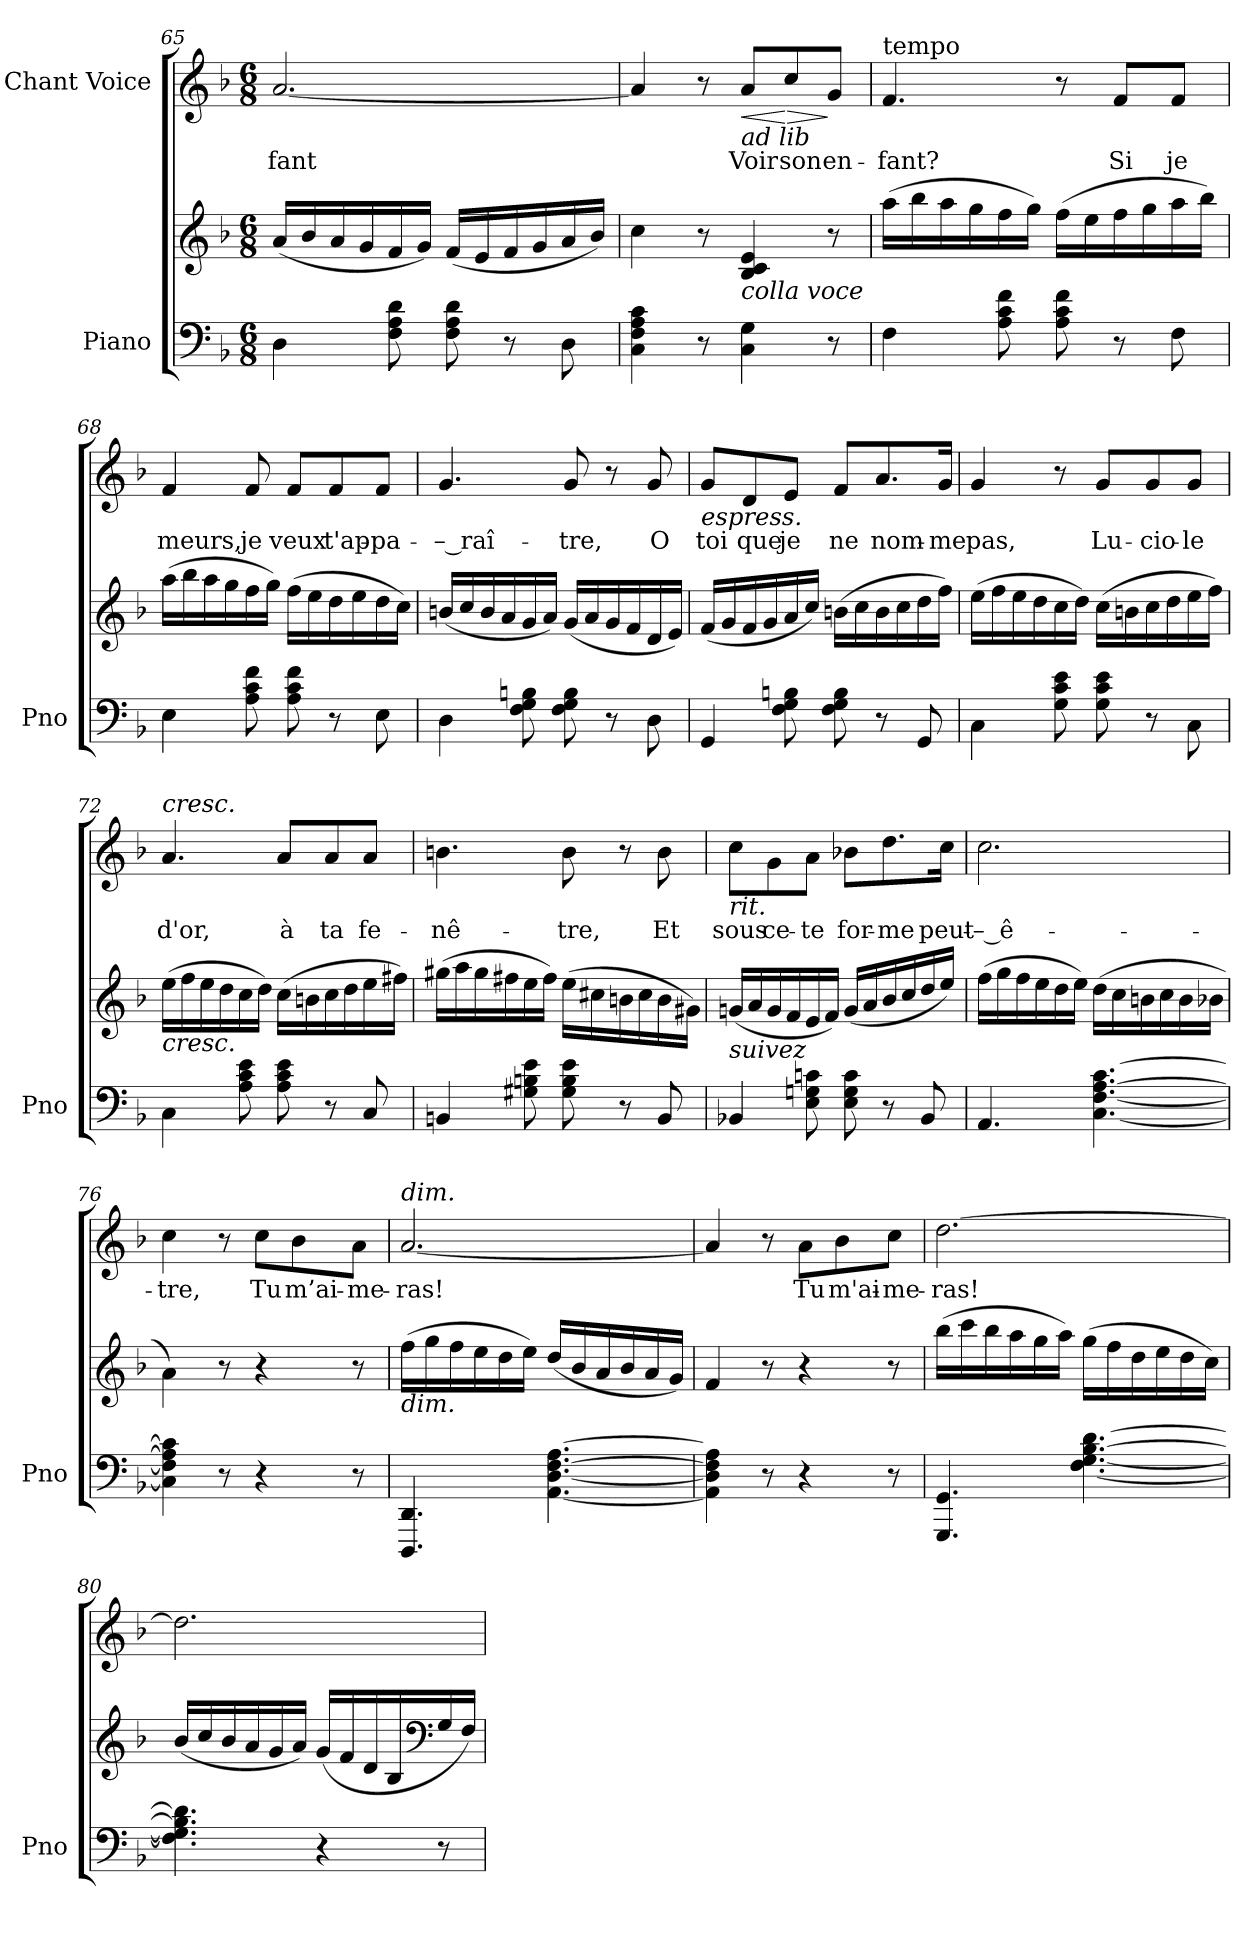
**kern	**kern	**kern	**text	**dynam
*part2	*part2	*part1	*part1	*part1
*staff3	*staff2	*staff1	*staff1	*staff1
*I"Piano	*	*I"Chant Voice	*	*
*I'Pno	*	*	*	*
*clefF4	*clefG2	*clefG2	*	*
*k[b-]	*k[b-]	*k[b-]	*	*
*M6/8	*M6/8	*M6/8	*	*
=65	=65	=65	=65	=65
!	!	!	!LO:LY:b	!
4D\	(16a/LL	[>2.a/	-fant	.
.	16b-/	.	.	.
.	16a/	.	.	.
.	16g/	.	.	.
8F\ 8A\ 8d\	16f/	.	.	.
.	16g/JJ)	.	.	.
8F\ 8A\ 8d\	(16f/LL	.	.	.
.	16e/	.	.	.
8r	16f/	.	.	.
.	16g/	.	.	.
8D\	16a/	.	.	.
.	16b-/JJ)	.	.	.
!!LO:PB:g=z
=66	=66	=66	=66	=66
4C\ 4F\ 4A\ 4c\	4cc\	4a/]	.	.
8r	8r	8r	.	.
!	!	!LO:TX:b:i:t=ad lib	!	!
!	!LO:TX:b:i:t=colla voce	!	!	!
!	!	!	!LO:LY:b	!LO:HP:b
4C\ 4G\	4B-/ 4c/ 4e/	8a/L	Voir	<
!	!	!	!LO:LY:b	!LO:HP:n=1:b
.	.	8cc/	son	[ >
!	!	!	!LO:LY:b	!
8r	8r	8g/J	en-	]
=67	=67	=67	=67	=67
!	!	!LO:TX:a:t=tempo	!	!
!	!	!	!LO:LY:b	!
4F\	(16aa\LL	4.f/	-fant?	.
.	16bb-\	.	.	.
.	16aa\	.	.	.
.	16gg\	.	.	.
8A\ 8c\ 8f\	16ff\	.	.	.
.	16gg\JJ)	.	.	.
8A\ 8c\ 8f\	(16ff\LL	8r	.	.
.	16ee\	.	.	.
!	!	!	!LO:LY:b	!
8r	16ff\	8f/L	Si	.
.	16gg\	.	.	.
!	!	!	!LO:LY:b	!
8F\	16aa\	8f/J	je	.
.	16bb-\JJ)	.	.	.
=68	=68	=68	=68	=68
!	!	!	!LO:LY:b	!
4E\	(16aa\LL	4f/	meurs,	.
.	16bb-\	.	.	.
.	16aa\	.	.	.
.	16gg\	.	.	.
!	!	!	!LO:LY:b	!
8A\ 8c\ 8f\	16ff\	8f/	je	.
.	16gg\JJ)	.	.	.
!	!	!	!LO:LY:b	!
8A\ 8c\ 8f\	(16ff\LL	8f/L	veux	.
.	16ee\	.	.	.
!	!	!	!LO:LY:b	!
8r	16dd\	8f/	t'ap-	.
.	16ee\	.	.	.
!	!	!	!LO:LY:b	!
8E\	16dd\	8f/J	-pa-	.
.	16cc\JJ)	.	.	.
!!LO:LB:g=z
=69	=69	=69	=69	=69
!	!	!	!LO:LY:b	!
4D\	(16bn/LL	4.g/	-– raî-	.
.	16cc/	.	.	.
.	16b/	.	.	.
.	16a/	.	.	.
8F\ 8G\ 8Bn\	16g/	.	.	.
.	16a/JJ)	.	.	.
!	!	!	!LO:LY:b	!
8F\ 8G\ 8B\	(16g/LL	8g/	-tre,	.
.	16a/	.	.	.
8r	16g/	8r	.	.
.	16f/	.	.	.
!	!	!	!LO:LY:b	!
8D\	16d/	8g/	O	.
.	16e/JJ)	.	.	.
=70	=70	=70	=70	=70
!	!	!LO:TX:b:i:t=espress.	!	!
!	!	!	!LO:LY:b	!
4GG/	(16f/LL	8g/L	toi	.
.	16g/	.	.	.
!	!	!	!LO:LY:b	!
.	16f/	8d/	que	.
.	16g/	.	.	.
!	!	!	!LO:LY:b	!
8F\ 8G\ 8Bn\	16a/	8e/J	je	.
.	16cc/JJ)	.	.	.
!	!	!	!LO:LY:b	!
8F\ 8G\ 8B\	(16bn\LL	8f/L	ne	.
.	16cc\	.	.	.
!	!	!	!LO:LY:b	!
8r	16b\	8.a/	nom-	.
.	16cc\	.	.	.
8GG/	16dd\	.	.	.
!	!	!	!LO:LY:b	!
.	16ff\JJ)	16g/Jk	-me	.
=71	=71	=71	=71	=71
!	!	!	!LO:LY:b	!
4C\	(16ee\LL	4g/	pas,	.
.	16ff\	.	.	.
.	16ee\	.	.	.
.	16dd\	.	.	.
8G\ 8c\ 8e\	16cc\	8r	.	.
.	16dd\JJ)	.	.	.
!	!	!	!LO:LY:b	!
8G\ 8c\ 8e\	(16cc\LL	8g/L	Lu-	.
.	16bn\	.	.	.
!	!	!	!LO:LY:b	!
8r	16cc\	8g/	-cio-	.
.	16dd\	.	.	.
!	!	!	!LO:LY:b	!
8C\	16ee\	8g/J	-le	.
.	16ff\JJ)	.	.	.
!!LO:LB:g=z
=72	=72	=72	=72	=72
!	!	!LO:TX:a:i:t=cresc.	!	!
!	!LO:TX:b:i:t=cresc.	!	!	!
!	!	!	!LO:LY:b	!
4C\	(16ee\LL	4.a/	d'or,	.
.	16ff\	.	.	.
.	16ee\	.	.	.
.	16dd\	.	.	.
8A\ 8c\ 8e\	16cc\	.	.	.
.	16dd\JJ)	.	.	.
!	!	!	!LO:LY:b	!
8A\ 8c\ 8e\	(16cc\LL	8a/L	à	.
.	16bn\	.	.	.
!	!	!	!LO:LY:b	!
8r	16cc\	8a/	ta	.
.	16dd\	.	.	.
!	!	!	!LO:LY:b	!
8C/	16ee\	8a/J	fe-	.
.	16ff#X\JJ)	.	.	.
=73	=73	=73	=73	=73
!	!	!	!LO:LY:b	!
4BBn/	(16gg#X\LL	4.bn\	-nê-	.
.	16aa\	.	.	.
.	16gg#\	.	.	.
.	16ff#X\	.	.	.
8G#X\ 8Bn\ 8e\	16ee\	.	.	.
.	16ff#\JJ)	.	.	.
!	!	!	!LO:LY:b	!
8G#\ 8B\ 8e\	(16ee\LL	8b\	-tre,	.
.	16cc#X\	.	.	.
8r	16bn\	8r	.	.
.	16cc#\	.	.	.
!	!	!	!LO:LY:b	!
8BB/	16b\	8b\	Et	.
.	16g#X\JJ)	.	.	.
=74	=74	=74	=74	=74
!	!	!LO:TX:b:i:t=rit.	!	!
!	!LO:TX:b:i:t=suivez	!	!	!
!	!	!	!LO:LY:b	!
4BB-X/	(16gn/LL	8cc\L	sous	.
.	16a/	.	.	.
!	!	!	!LO:LY:b	!
.	16g/	8g\	ce-	.
.	16f/	.	.	.
!	!	!	!LO:LY:b	!
8E\ 8Gn\ 8cn\	16e/	8a\J	-te	.
.	16f/JJ)	.	.	.
!	!	!	!LO:LY:b	!
8E\ 8G\ 8c\	(16g/LL	8b-X\L	for-	.
.	16a/	.	.	.
!	!	!	!LO:LY:b	!
8r	16b-/	8.dd\	-me	.
.	16cc/	.	.	.
8BB-/	16dd/	.	.	.
!	!	!	!LO:LY:b	!
.	16ee/JJ)	16cc\Jk	peut-	.
!!LO:LB:g=z
=75	=75	=75	=75	=75
!	!	!	!LO:LY:b	!
4.AA/	(16ff\LL	2.cc\	-– ê-	.
.	16gg\	.	.	.
.	16ff\	.	.	.
.	16ee\	.	.	.
.	16dd\	.	.	.
.	16ee\JJ)	.	.	.
[4.C\ [<4.F\ [4.A\ [4.c\	(16dd\LL	.	.	.
.	16cc\	.	.	.
.	16bn\	.	.	.
.	16cc\	.	.	.
.	16b\	.	.	.
.	16b-X\JJ	.	.	.
=76	=76	=76	=76	=76
!	!	!	!LO:LY:b	!
4C\] 4F\] 4A\] 4c\]	4a\)	4cc\	-tre,	.
8r	8r	8r	.	.
!	!	!	!LO:LY:b	!
4r	4r	8cc\L	Tu	.
!	!	!	!LO:LY:b	!
.	.	8b-\	m’ai-	.
!	!	!	!LO:LY:b	!
8r	8r	8a\J	-me-	.
=77	=77	=77	=77	=77
!	!	!LO:TX:a:i:t=dim.	!	!
!	!LO:TX:b:i:t=dim.	!	!	!
!	!	!	!LO:LY:b	!
4.DDD/ 4.DD/	(16ff\LL	[<2.a/	-ras!	.
.	16gg\	.	.	.
.	16ff\	.	.	.
.	16ee\	.	.	.
.	16dd\	.	.	.
.	16ee\JJ)	.	.	.
[4.AA\ [<4.D\ [4.F\ [4.A\	(16dd/LL	.	.	.
.	16b-/	.	.	.
.	16a/	.	.	.
.	16b-/	.	.	.
.	16a/	.	.	.
.	16g/JJ)	.	.	.
!!LO:PB:g=z
=78	=78	=78	=78	=78
4AA\] 4D\] 4F\] 4A\]	4f/	4a/]	.	.
8r	8r	8r	.	.
!	!	!	!LO:LY:b	!
4r	4r	8a\L	Tu	.
!	!	!	!LO:LY:b	!
.	.	8b-\	m'ai-	.
!	!	!	!LO:LY:b	!
8r	8r	8cc\J	-me-	.
=79	=79	=79	=79	=79
!	!	!	!LO:LY:b	!
4.GGG/ 4.GG/	(16bb-\LL	[2.dd\	-ras!	.
.	16ccc\	.	.	.
.	16bb-\	.	.	.
.	16aa\	.	.	.
.	16gg\	.	.	.
.	16aa\JJ)	.	.	.
[4.F\ [4.G\ [4.B-\ [4.d\	(16gg\LL	.	.	.
.	16ff\	.	.	.
.	16dd\	.	.	.
.	16ee\	.	.	.
.	16dd\	.	.	.
.	16cc\JJ)	.	.	.
=80	=80	=80	=80	=80
4.F\] 4.G\] 4.B-\] 4.d\]	(16b-/LL	2.dd\]	.	.
.	16cc/	.	.	.
.	16b-/	.	.	.
.	16a/	.	.	.
.	16g/	.	.	.
.	16a/JJ)	.	.	.
4r	(16g/LL	.	.	.
.	16f/	.	.	.
.	16d/	.	.	.
.	16B-/	.	.	.
*	*clefF4	*	*	*
8r	16G/	.	.	.
.	16F/JJ)	.	.	.
=	=	=	=	=
*-	*-	*-	*-	*-
